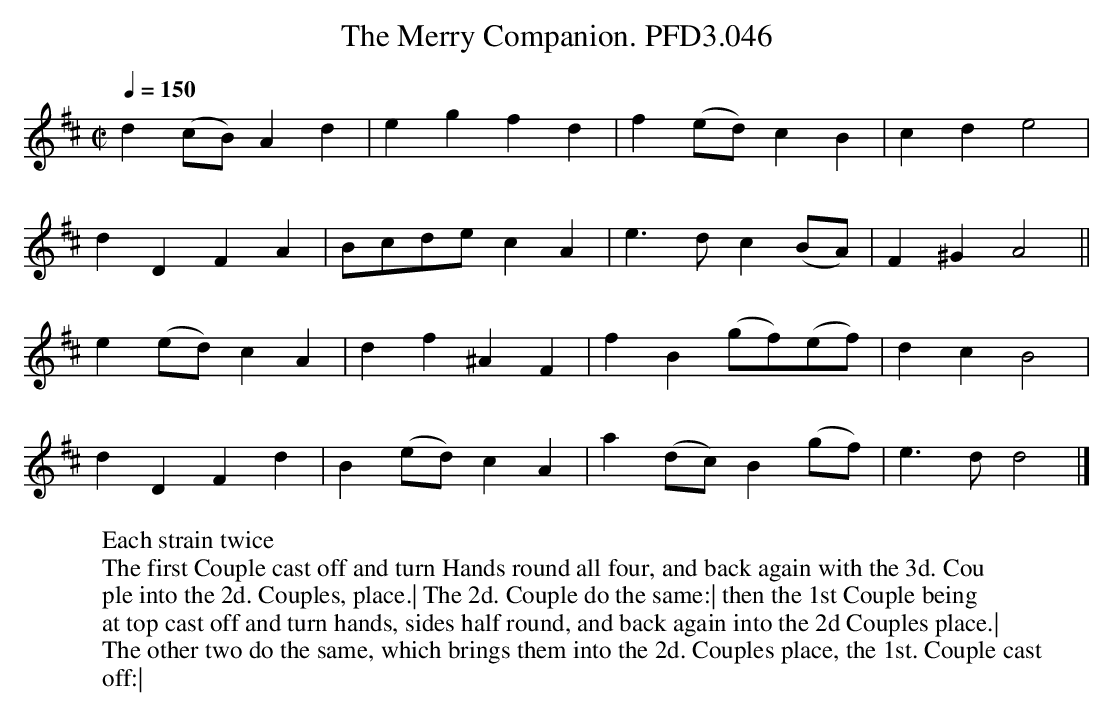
X:1
T:Merry Companion. PFD3.046, The
M:C|
L:1/4
Q:1/4=150
K:D
d(c/B/)Ad|egfd|f(e/d/)cB|cde2|
dDFA|B/c/d/e/cA|e>dc(B/A/)|F^GA2||
e(e/d/)cA|df^AF|fB(g/f/)(e/f/)|dcB2|
dDFd|B(e/d/)cA|a(d/c/)B(g/f/)|e>dd2|]
W:Each strain twice
W:The first Couple cast off and turn Hands round all four, and back again with the 3d. Cou
W:ple into the 2d. Couples, place.| The 2d. Couple do the same:| then the 1st Couple being
W:at top cast off and turn hands, sides half round, and back again into the 2d Couples place.|
W:The other two do the same, which brings them into the 2d. Couples place, the 1st. Couple cast
W:off:|
